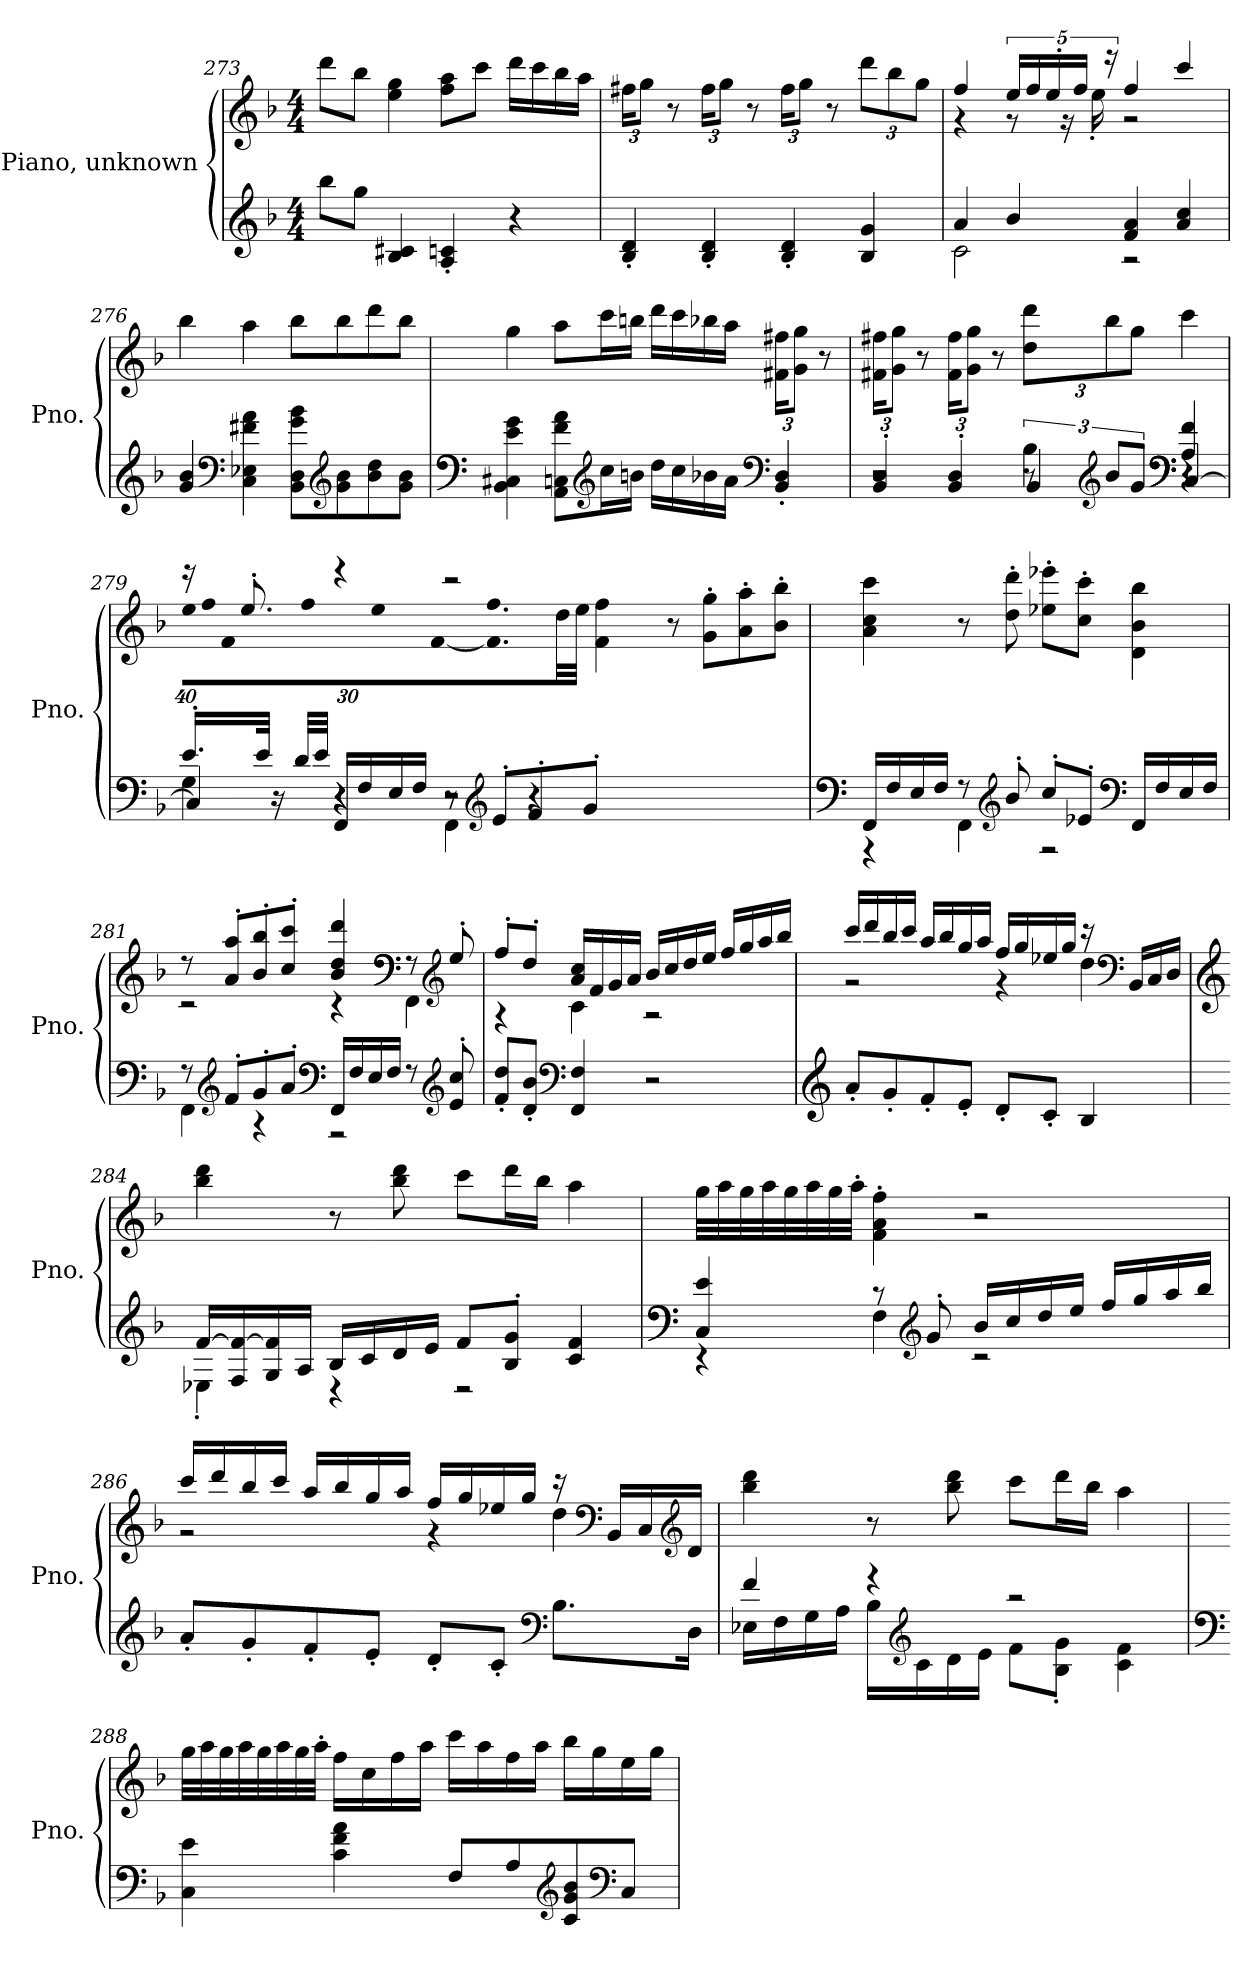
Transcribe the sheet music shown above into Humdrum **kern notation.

**kern	**kern
*part1	*part1
*staff2	*staff1
*I"Piano, unknown	*
*I'Pno.	*
!!LO:LB:g=z
*clefG2	*clefG2
*k[b-]	*k[b-]
*M4/4	*M4/4
=273	=273
8bb-\L	8ddd\L
8gg\J	8bb-\J
4B-/ 4c#X/	4ee\ 4gg\
4A/' 4cn/'	8ff\ 8aa\L
.	8ccc\J
4r	16ddd\LL
.	16ccc\
.	16bb-\
.	16aa\JJ
=274	=274
*	*Xbrackettup
4B-/' 4d/'	24ff#X\KL
.	12gg\J
.	8r
4B-/' 4d/'	24ff#\KL
.	12gg\J
.	8r
4B-/' 4d/'	24ff#\KL
.	12gg\J
.	8r
4B-/ 4g/	12ddd\L
.	12bb-\
.	12gg\J
=275	=275
*^	*^
4a/	2c\	4ff/	4r
*	*	*brackettup	*
4b-/	.	20ee/LL	8r
.	.	20ff/	.
.	.	20ee'/	.
.	.	.	16r
.	.	20ff/JJ	.
.	.	.	16ee'\
.	.	20r	.
4f/ 4a/	2r	4ff/	2r
4a/ 4cc/	.	4ccc/	.
*v	*v	*	*
*	*v	*v
!!LO:LB:g=z
=276	=276
4g/ 4b-/	4bb-\
*clefF4	*
4C\ 4E-X\ 4f#X\ 4a\	4aa\
8BB-\ 8D\ 8g\ 8b-\L	8bb-\L
*clefG2	*
8g\ 8b-\	8bb-\
8b-\ 8dd\	8ddd\
8g\ 8b-\J	8bb-\J
=277	=277
*clefF4	*
4BB-\ 4C#X\ 4e\ 4g\	4gg\
8AA\ 8Cn\ 8f\ 8a\L	8aa\L
*clefG2	*
16cc\L	16ccc\L
16bn\JJ	16bbn\JJ
16dd\LL	16ddd\LL
16cc\	16ccc\
16b-X\	16bb-X\
16a\JJ	16aa\JJ
*clefF4	*
*	*Xbrackettup
4BB-/' 4D/'	24f#X\ 24ff#X\KL
.	12g\ 12gg\J
.	8r
!!LO:LB:g=z
=278	=278
*^	*
*	*^	*
4BB-/' 4D/'	2r	2r	24f#X\ 24ff#X\KL
.	.	.	12g\ 12gg\J
.	.	.	8r
4BB-/' 4D/'	.	.	24f#\ 24ff#\KL
.	.	.	12g\ 12gg\J
.	.	.	8r
12r	4B-\	4BB-/	12dd\ 12ddd\L
*clefG2	*	*	*
12b-/L	.	.	12bb-\
12g/J	.	.	12gg\J
*clefF4	*	*	*
4A/ 4f/	4r	[4C/	4ccc\
=279	=279	=279	=279
*	*	*	*^
!	!	!	!	!LO:N:vis=32
16.e'/LL	4G\	4C/]	16r	640%23ee\LLL
!	!	!	!	!LO:N:vis=64
.	.	.	.	960%17ff\K
!	!	!	!	!LO:N:vis=32
.	.	.	.	640%23f\
.	.	.	8.ee'/	.
!	!	!	!	!LO:N:vis=32
.	.	.	.	640%23ff\
32e/JJk	.	.	.	.
16r	.	.	.	.
.	.	.	.	48ee\
.	.	.	.	[96f\K
.	.	.	.	48.f\] 48.ff\
32d/LLL	.	.	.	.
.	.	.	.	32dd\
32e/JJJ	.	.	.	.
.	.	.	.	32ee\JJJ
16FF/LL	4r	4r	4r	.
.	.	.	.	4f\ 4ff\
16F/	.	.	.	.
16E/	.	.	.	.
16F/JJ	.	.	.	.
8r	4FF\	2r	2r	.
.	.	.	.	8r
*clefG2	*	*	*	*
8e'/L	.	.	.	.
.	.	.	.	8g\' 8gg\'L
8f'/	4r	.	.	.
.	.	.	.	8a\' 8aa\'
8g'/J	.	.	.	.
.	.	.	.	8b-\' 8bb-\'J
1920ryy	1920ryy	1920ryy	1920ryy	.
*v	*v	*v	*	*
*	*v	*v
!!LO:LB:g=z
=280	=280
*clefF4	*
*^	*
16FF/LL	4r	4a\ 4cc\ 4ccc\
16F/	.	.
16E/	.	.
16F/JJ	.	.
8r	4FF\	8r
*clefG2	*	*
8b-'/	.	8dd\' 8ddd\'
8cc'/L	2r	8ee-X\' 8eee-X\'L
8e-X'/J	.	8cc\' 8ccc\'J
*clefF4	*	*
16FF/LL	.	4d\ 4b-\ 4bb-\
16F/	.	.
16E/	.	.
16F/JJ	.	.
=281	=281	=281
*	*	*^
8r	4FF\	8r	2r
*clefG2	*	*	*
8f'/L	.	8a/' 8aa/'L	.
8g'/	4r	8b-/' 8bb-/'	.
8a'/J	.	8cc/' 8ccc/'J	.
*clefF4	*	*	*
16FF/LL	2r	4b-/ 4dd/ 4ddd/	4r
16F/	.	.	.
16E/	.	.	.
16F/JJ	.	.	.
*	*	*clefF4	*
8r	.	8r	4FF\
*clefG2	*	*clefG2	*
8e/' 8cc/'	.	8ee'/	.
*v	*v	*	*
!!LO:PB:g=z	!!
=282	=282	=282
8f/' 8dd/'L	8ff'/L	4r
8d/' 8b-/'J	8dd'/J	.
*clefF4	*	*
4FF/ 4F/	16a/ 16cc/LL	4c\
.	16f/	.
.	16g/	.
.	16a/JJ	.
2r	16b-/LL	2r
.	16cc/	.
.	16dd/	.
.	16ee/JJ	.
.	16ff/LL	.
.	16gg/	.
.	16aa/	.
.	16bb-/JJ	.
=283	=283	=283
*clefG2	*	*
8a'/L	16ccc/LL	2r
.	16ddd/	.
8g'/	16bb-/	.
.	16ccc/JJ	.
8f'/	16aa/LL	.
.	16bb-/	.
8e'/J	16gg/	.
.	16aa/JJ	.
8d'/L	16ff/LL	4r
.	16gg/	.
8c'/J	16ee-X/	.
.	16gg/JJ	.
4B-/	16r	4dd\
*	*clefF4	*
.	16BB-/LL	.
.	16C/	.
.	16D/JJ	.
*	*v	*v
!!LO:LB:g=z
=284	=284
*	*clefG2
*^	*
[16f/LL	4E-X'\	4bb-\ 4ddd\
16F/ 16f/_	.	.
16G/ 16f/]	.	.
16A/JJ	.	.
16B-/LL	4r	8r
16c/	.	.
16d/	.	8bb-\ 8ddd\
16e/JJ	.	.
8f/L	2r	8ccc\L
8B-/' 8g/'J	.	16ddd\L
.	.	16bb-\JJ
4c/ 4f/	.	4aa\
=285	=285	=285
*clefF4	*	*
4C/ 4e/	4r	32gg\LLL
.	.	32aa\
.	.	32gg\
.	.	32aa\
.	.	32gg\
.	.	32aa\
.	.	32gg\
.	.	32aa'\JJJ
8r	4F\	4f\' 4a\' 4ff\'
*clefG2	*	*
8g'/	.	.
16b-/LL	2r	2r
16cc/	.	.
16dd/	.	.
16ee/JJ	.	.
16ff/LL	.	.
16gg/	.	.
16aa/	.	.
16bb-/JJ	.	.
*v	*v	*
!!LO:LB:g=z
=286	=286
*	*^
8a'/L	16ccc/LL	2r
.	16ddd/	.
8g'/	16bb-/	.
.	16ccc/JJ	.
8f'/	16aa/LL	.
.	16bb-/	.
8e'/J	16gg/	.
.	16aa/JJ	.
8d'/L	16ff/LL	4r
.	16gg/	.
8c'/J	16ee-X/	.
.	16gg/JJ	.
*clefF4	*	*
8.B-\L	16r	4dd\
*	*clefF4	*
.	16BB-/LL	.
.	16C/	.
*	*clefG2	*
16D\Jk	16d/JJ	.
*	*v	*v
=287	=287
*^	*
4f/	16E-X\LL	4bb-\ 4ddd\
.	16F\	.
.	16G\	.
.	16A\JJ	.
4r	16B-\LL	8r
*clefG2	*	*
.	16c\	.
.	16d\	8bb-\ 8ddd\
.	16e\JJ	.
2r	8f\L	8ccc\L
.	8B-\' 8g\'J	16ddd\L
.	.	16bb-\JJ
.	4c\ 4f\	4aa\
*v	*v	*
!!LO:LB:g=z
=288	=288
*clefF4	*
4C\ 4e\	32gg\LLL
.	32aa\
.	32gg\
.	32aa\
.	32gg\
.	32aa\
.	32gg\
.	32aa'\JJJ
4c\ 4f\ 4a\	16ff\LL
.	16cc\
.	16ff\
.	16aa\JJ
8F/L	16ccc\LL
.	16aa\
8A/	16ff\
.	16aa\JJ
*clefG2	*
8c/ 8g/ 8b-/	16bb-\LL
.	16gg\
*clefF4	*
8C/J	16ee\
.	16gg\JJ
=	=
*-	*-
